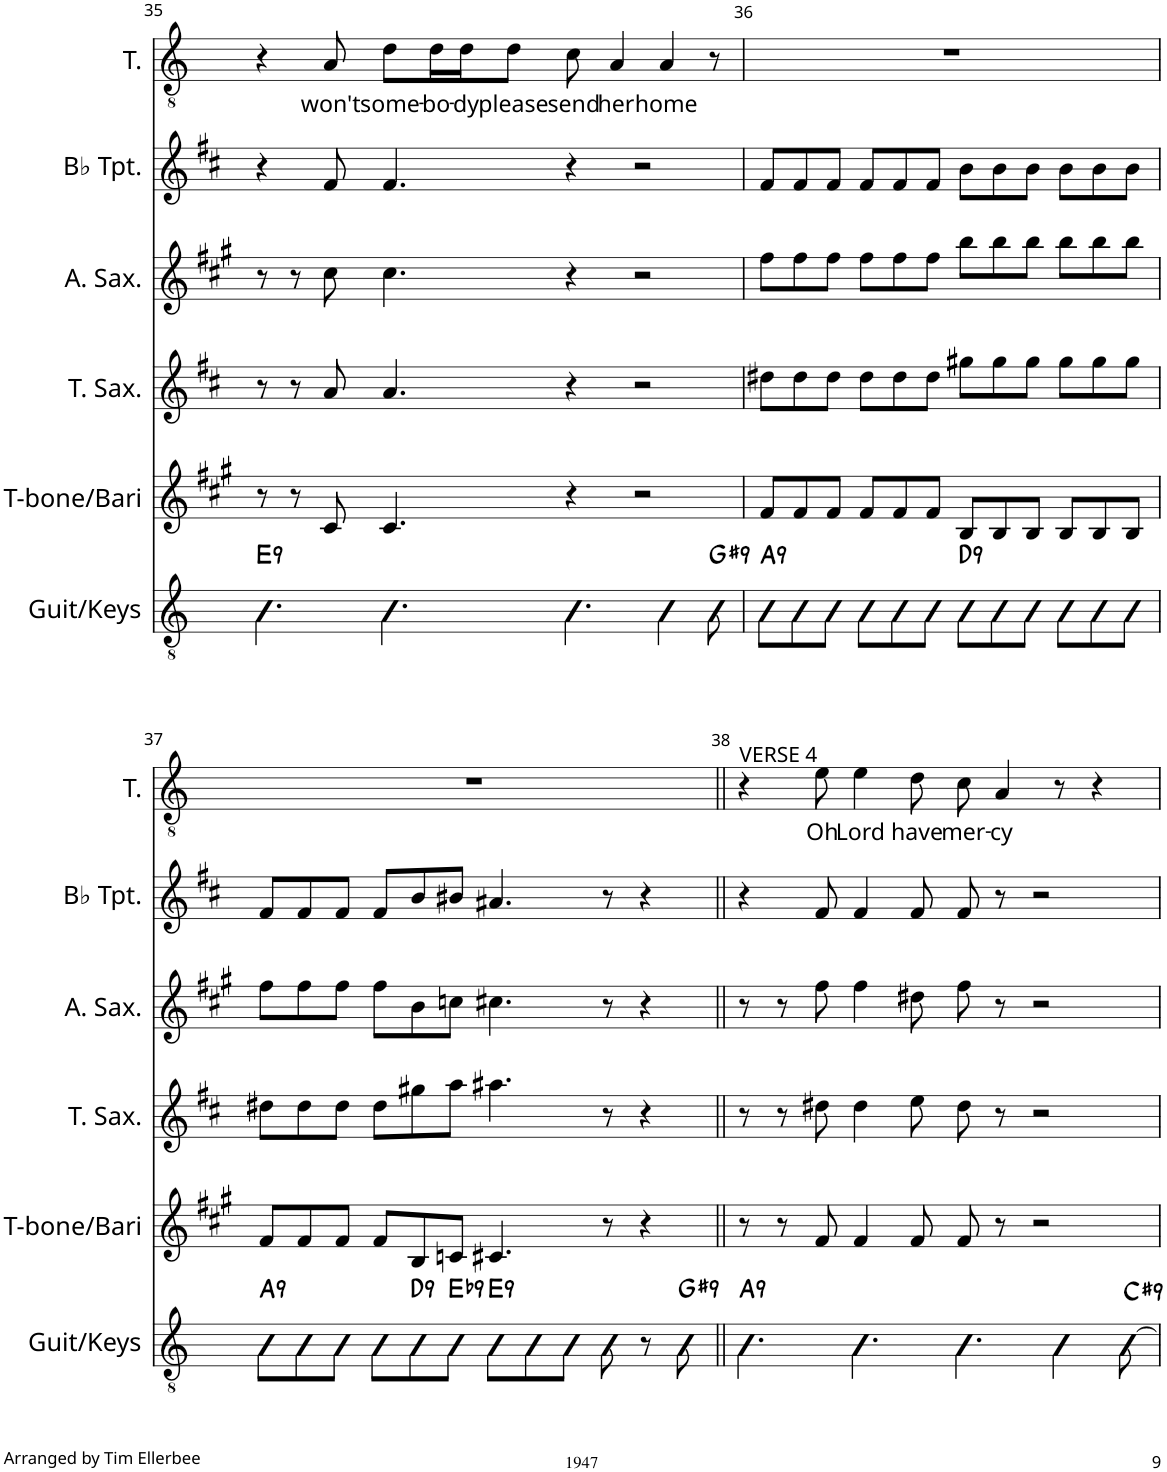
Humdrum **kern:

**kern	**harte	**kern	**kern	**kern	**kern	**kern	**text
*part6	*part6	*part5	*part4	*part3	*part2	*part1	*part1
*staff6	*	*staff5	*staff4	*staff3	*staff2	*staff1	*staff1
*I"Guit/Keys	*	*I"T-bone/Bari	*I"Tenor Saxophone	*I"Alto Saxophone	*I"Bb Trumpet	*I"Tenor	*
*I'Guit/Keys	*	*I'T-bone/Bari	*I'T. Sax.	*I'A. Sax.	*I'Bb Tpt.	*I'T.	*
!!LO:PB:g=z
*clefGv2	*	*clefG2	*clefG2	*clefG2	*clefG2	*clefGv2	*
*	*	*Trd12c21	*Trd8c14	*Trd5c9	*Trd1c2	*Trd1c2	*
*k[]	*	*k[f#c#g#]	*k[f#c#]	*k[f#c#g#]	*k[f#c#]	*k[]	*
*M12/8	*	*M12/8	*M12/8	*M12/8	*M12/8	*M12/8	*
=35	=35	=35	=35	=35	=35	=35	=35
!	!LO:H:kt=9	!	!	!	!	!	!
4.B\	E:9	8r	8r	8r	4r	4r	.
.	.	8r	8r	8r	.	.	.
!	!	!	!	!	!	!	!LO:LY:b
.	.	8c#/	8a/	8cc#\	8f#/	8A/	won't
!	!	!	!	!	!	!	!LO:LY:b
4.B\	.	4.c#/	4.a/	4.cc#\	4.f#/	8d\L	some-
!	!	!	!	!	!	!	!LO:LY:b
.	.	.	.	.	.	16d\L	-bo-
!	!	!	!	!	!	!	!LO:LY:b
.	.	.	.	.	.	16d\J	-dy
!	!	!	!	!	!	!	!LO:LY:b
.	.	.	.	.	.	8d\J	please
!	!	!	!	!	!	!	!LO:LY:b
4.B\	.	4r	4r	4r	4r	8c\	send
!	!	!	!	!	!	!	!LO:LY:b
.	.	.	.	.	.	4A/	her
.	.	2r	2r	2r	2r	.	.
!	!	!	!	!	!	!	!LO:LY:b
4B\	.	.	.	.	.	4A/	home
!	!LO:H:kt=9	!	!	!	!	!	!
8Bn\	G#:9	.	.	.	.	8r	.
=36	=36	=36	=36	=36	=36	=36	=36
!	!LO:H:kt=9	!	!	!	!	!	!
8B\L	A:9	8f#/L	8dd#X\L	8ff#\L	8f#/L	1.r	.
8B\	.	8f#/	8dd#\	8ff#\	8f#/	.	.
8B\J	.	8f#/J	8dd#\J	8ff#\J	8f#/J	.	.
8B\L	.	8f#/L	8dd#\L	8ff#\L	8f#/L	.	.
8B\	.	8f#/	8dd#\	8ff#\	8f#/	.	.
8B\J	.	8f#/J	8dd#\J	8ff#\J	8f#/J	.	.
!	!LO:H:kt=9	!	!	!	!	!	!
8B\L	D:9	8B/L	8gg#X\L	8bb\L	8b\L	.	.
8B\	.	8B/	8gg#\	8bb\	8b\	.	.
8B\J	.	8B/J	8gg#\J	8bb\J	8b\J	.	.
8B\L	.	8B/L	8gg#\L	8bb\L	8b\L	.	.
8B\	.	8B/	8gg#\	8bb\	8b\	.	.
8B\J	.	8B/J	8gg#\J	8bb\J	8b\J	.	.
!!LO:LB:g=z
=37	=37	=37	=37	=37	=37	=37	=37
!	!LO:H:kt=9	!	!	!	!	!	!
8B\L	A:9	8f#/L	8dd#X\L	8ff#\L	8f#/L	1.r	.
8B\	.	8f#/	8dd#\	8ff#\	8f#/	.	.
8B\J	.	8f#/J	8dd#\J	8ff#\J	8f#/J	.	.
8B\L	.	8f#/L	8dd#\L	8ff#\L	8f#/L	.	.
!	!LO:H:kt=9	!	!	!	!	!	!
8B\	D:9	8B/	8gg#X\	8b\	8b/	.	.
!	!LO:H:kt=9	!	!	!	!	!	!
8Bn\J	Eb:9	8cn/J	8aa\J	8ccn\J	8b#X/J	.	.
!	!LO:H:kt=9	!	!	!	!	!	!
8B\L	E:9	4.c#X/	4.aa#X\	4.cc#X\	4.a#X/	.	.
8B\	.	.	.	.	.	.	.
8B\J	.	.	.	.	.	.	.
8B\	.	8r	8r	8r	8r	.	.
8r	.	4r	4r	4r	4r	.	.
!	!LO:H:kt=9	!	!	!	!	!	!
8Bn\	G#:9	.	.	.	.	.	.
=38||	=38||	=38||	=38||	=38||	=38||	=38||	=38||
!	!LO:H:kt=9	!	!	!	!	!LO:TX:a:t=VERSE 4	!
4.B\	A:9	8r	8r	8r	4r	4r	.
.	.	8r	8r	8r	.	.	.
!	!	!	!	!	!	!	!LO:LY:b
.	.	8f#/	8dd#X\	8ff#\	8f#/	8e\	Oh
!	!	!	!	!	!	!	!LO:LY:b
4.B\	.	4f#/	4dd#\	4ff#\	4f#/	4e\	Lord
!	!	!	!	!	!	!	!LO:LY:b
.	.	8f#/	8ee\	8dd#X\	8f#/	8d\	have
!	!	!	!	!	!	!	!LO:LY:b
4.B\	.	8f#/	8dd#\	8ff#\	8f#/	8c\	mer-
!	!	!	!	!	!	!	!LO:LY:b
.	.	8r	8r	8r	8r	4A/	-cy
.	.	2r	2r	2r	2r	.	.
4B\	.	.	.	.	.	8r	.
.	.	.	.	.	.	4r	.
!	!LO:H:kt=9	!	!	!	!	!	!
[8B\	C#:9	.	.	.	.	.	.
=	=	=	=	=	=	=	=
*-	*-	*-	*-	*-	*-	*-	*-
